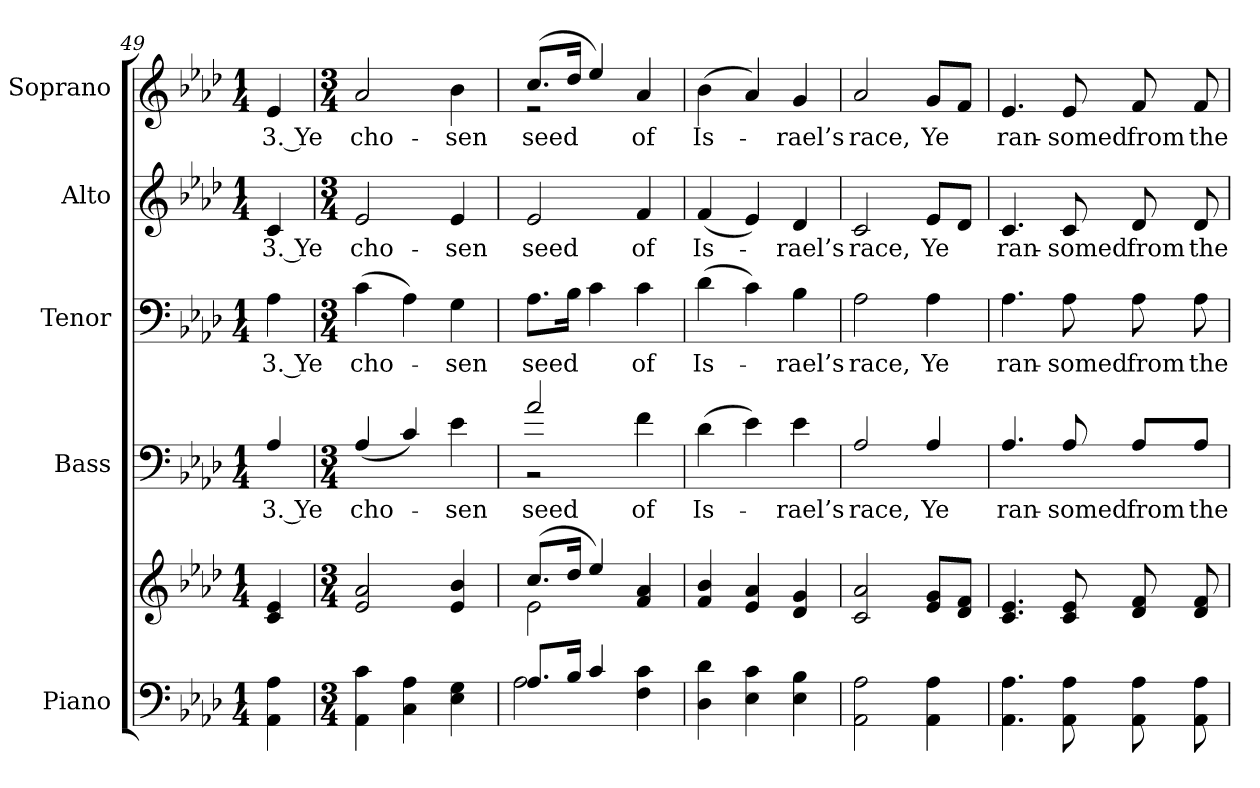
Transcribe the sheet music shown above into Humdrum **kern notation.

**kern	**kern	**kern	**text	**kern	**text	**kern	**text	**kern	**text
*part5	*part5	*part4	*part4	*part3	*part3	*part2	*part2	*part1	*part1
*staff6	*staff5	*staff4	*staff4	*staff3	*staff3	*staff2	*staff2	*staff1	*staff1
*I"Piano	*	*I"Bass	*	*I"Tenor	*	*I"Alto	*	*I"Soprano	*
*I'Pno.	*	*I'B.	*	*I'T.	*	*I'A.	*	*I'S.	*
*clefF4	*clefG2	*clefF4	*	*clefF4	*	*clefG2	*	*clefG2	*
*	*	*ITrd7c12	*	*	*	*	*	*	*
*k[b-e-a-d-]	*k[b-e-a-d-]	*k[b-e-a-d-]	*	*k[b-e-a-d-]	*	*k[b-e-a-d-]	*	*k[b-e-a-d-]	*
*f:	*f:	*f:	*	*f:	*	*f:	*	*f:	*
*M1/4	*M1/4	*M1/4	*	*M1/4	*	*M1/4	*	*M1/4	*
=49	=49	=49	=49	=49	=49	=49	=49	=49	=49
!	!	!	!LO:LY:b:color=#000000	!	!	!	!	!	!
!	!	!	!	!	!LO:LY:b:color=#000000	!	!	!	!
!	!	!	!	!	!	!	!LO:LY:b:color=#000000	!	!
!	!	!	!	!	!	!	!	!	!LO:LY:b:color=#000000
4AA-i\ 4A-i	4ci/ 4e-i	4AA-i/	3. Ye	4A-i\	3. Ye	4ci/	3. Ye	4e-i/	3. Ye
!!LO:PB:g=z
=50	=50	=50	=50	=50	=50	=50	=50	=50	=50
*M3/4	*M3/4	*M3/4	*	*M3/4	*	*M3/4	*	*M3/4	*
!	!	!	!LO:LY:b:color=#000000	!	!	!	!	!	!
!	!	!	!	!	!LO:LY:b:color=#000000	!	!	!	!
!	!	!	!	!	!	!	!LO:LY:b:color=#000000	!	!
!	!	!	!	!	!	!	!	!	!LO:LY:b:color=#000000
4AA-i\ 4ci	2e-i/ 2a-i	(4AA-i/	cho-	(4ci\	cho-	2e-i/	cho-	2a-i/	cho-
4Ci\ 4A-i	.	4Ci/)	.	4A-i\)	.	.	.	.	.
!	!	!	!LO:LY:b:color=#000000	!	!	!	!	!	!
!	!	!	!	!	!LO:LY:b:color=#000000	!	!	!	!
!	!	!	!	!	!	!	!LO:LY:b:color=#000000	!	!
!	!	!	!	!	!	!	!	!	!LO:LY:b:color=#000000
4E-i\ 4Gi	4e-i/ 4b-i	4E-i\	-sen	4Gi\	-sen	4e-i/	-sen	4b-i\	-sen
=51	=51	=51	=51	=51	=51	=51	=51	=51	=51
*^	*^	*	*	*	*	*	*	*	*
!	!	!	!	!	!LO:LY:b:color=#000000	!	!	!	!	!	!
*	*	*	*	*^	*	*	*	*	*	*	*
!	!	!	!	!	!	!	!	!LO:LY:b:color=#000000	!	!	!	!
!	!	!	!	!	!	!	!	!	!	!LO:LY:b:color=#000000	!	!
!	!	!	!	!	!	!	!	!	!	!	!	!LO:LY:b:color=#000000
*	*	*	*	*	*	*	*	*	*	*	*^	*
8.A-i/L	2A-i\	(8.cci/L	2e-i\	2A-i/	2r	seed	8.A-i\L	seed	2e-i/	seed	(8.cci/L	2r	seed
16B-i/Jk	.	16dd-i/Jk	.	.	.	.	16B-i\Jk	.	.	.	16dd-i/Jk	.	.
4ci/	.	4ee-i/)	.	.	.	.	4ci\	.	.	.	4ee-i/)	.	.
!	!	!	!	!	!	!LO:LY:b:color=#000000	!	!	!	!	!	!	!
!	!	!	!	!	!	!	!	!LO:LY:b:color=#000000	!	!	!	!	!
!	!	!	!	!	!	!	!	!	!	!LO:LY:b:color=#000000	!	!	!
!	!	!	!	!	!	!	!	!	!	!	!	!	!LO:LY:b:color=#000000
4Fi\ 4ci	4ryy	4fi/ 4a-i	4ryy	4Fi\	4ryy	of	4ci\	of	4fi/	of	4a-i/	4ryy	of
*v	*v	*	*	*v	*v	*	*	*	*	*	*v	*v	*
*	*v	*v	*	*	*	*	*	*	*	*
=52	=52	=52	=52	=52	=52	=52	=52	=52	=52
*^	*^	*^	*	*	*	*	*	*^	*
!	!	!	!	!	!	!LO:LY:b:color=#000000	!	!	!	!	!	!	!
*v	*v	*	*	*v	*v	*	*	*	*	*	*v	*v	*
*	*v	*v	*	*	*	*	*	*	*	*
*^	*^	*^	*	*	*	*	*	*^	*
!	!	!	!	!	!	!	!	!LO:LY:b:color=#000000	!	!	!	!	!
*v	*v	*	*	*v	*v	*	*	*	*	*	*v	*v	*
*	*v	*v	*	*	*	*	*	*	*	*
*^	*^	*^	*	*	*	*	*	*^	*
!	!	!	!	!	!	!	!	!	!	!LO:LY:b:color=#000000	!	!	!
*v	*v	*	*	*v	*v	*	*	*	*	*	*v	*v	*
*	*v	*v	*	*	*	*	*	*	*	*
*^	*^	*^	*	*	*	*	*	*^	*
!	!	!	!	!	!	!	!	!	!	!	!	!	!LO:LY:b:color=#000000
*v	*v	*	*	*v	*v	*	*	*	*	*	*v	*v	*
*	*v	*v	*	*	*	*	*	*	*	*
4D-i\ 4d-i	((4fi/ 4b-i	(4D-i\	Is-	(4d-i\	Is-	(4fi/	Is-	(4b-i\	Is-
4E-i\ 4ci	4e-i/ 4a-i	4E-i\)	.	4ci\)	.	4e-i/)	.	4a-i/)	.
!	!	!	!LO:LY:b:color=#000000	!	!	!	!	!	!
!	!	!	!	!	!LO:LY:b:color=#000000	!	!	!	!
!	!	!	!	!	!	!	!LO:LY:b:color=#000000	!	!
!	!	!	!	!	!	!	!	!	!LO:LY:b:color=#000000
4E-i\ 4B-i	4d-i/ 4gi	4E-i\	-rael’s	4B-i\	-rael’s	4d-i/	-rael’s	4gi/	-rael’s
=53	=53	=53	=53	=53	=53	=53	=53	=53	=53
!	!	!	!LO:LY:b:color=#000000	!	!	!	!	!	!
!	!	!	!	!	!LO:LY:b:color=#000000	!	!	!	!
!	!	!	!	!	!	!	!LO:LY:b:color=#000000	!	!
!	!	!	!	!	!	!	!	!	!LO:LY:b:color=#000000
2AA-i\ 2A-i	2ci/ 2a-i	2AA-i/	race,	2A-i\	race,	2ci/	race,	2a-i/	race,
!	!	!	!LO:LY:b:color=#000000	!	!	!	!	!	!
!	!	!	!	!	!LO:LY:b:color=#000000	!	!	!	!
!	!	!	!	!	!	!	!LO:LY:b:color=#000000	!	!
!	!	!	!	!	!	!	!	!	!LO:LY:b:color=#000000
4AA-i\ 4A-i	8e-i/ 8giL	4AA-i/	Ye	4A-i\	Ye	8e-i/L	Ye	8gi/L	Ye
.	8d-i/ 8fiJ	.	.	.	.	8d-i/J	.	8fi/J	.
=54	=54	=54	=54	=54	=54	=54	=54	=54	=54
!	!	!	!LO:LY:b:color=#000000	!	!	!	!	!	!
!	!	!	!	!	!LO:LY:b:color=#000000	!	!	!	!
!	!	!	!	!	!	!	!LO:LY:b:color=#000000	!	!
!	!	!	!	!	!	!	!	!	!LO:LY:b:color=#000000
4.AA-i\ 4.A-i	4.ci/ 4.e-i	4.AA-i/	ran-	4.A-i\	ran-	4.ci/	ran-	4.e-i/	ran-
!	!	!	!LO:LY:b:color=#000000	!	!	!	!	!	!
!	!	!	!	!	!LO:LY:b:color=#000000	!	!	!	!
!	!	!	!	!	!	!	!LO:LY:b:color=#000000	!	!
!	!	!	!	!	!	!	!	!	!LO:LY:b:color=#000000
8AA-i\ 8A-i	8ci/ 8e-i	8AA-i/	-somed	8A-i\	-somed	8ci/	-somed	8e-i/	-somed
!	!	!	!LO:LY:b:color=#000000	!	!	!	!	!	!
!	!	!	!	!	!LO:LY:b:color=#000000	!	!	!	!
!	!	!	!	!	!	!	!LO:LY:b:color=#000000	!	!
!	!	!	!	!	!	!	!	!	!LO:LY:b:color=#000000
8AA-i\ 8A-i	8d-i/ 8fi	8AA-i/L	from	8A-i\	from	8d-i/	from	8fi/	from
!	!	!	!LO:LY:b:color=#000000	!	!	!	!	!	!
!	!	!	!	!	!LO:LY:b:color=#000000	!	!	!	!
!	!	!	!	!	!	!	!LO:LY:b:color=#000000	!	!
!	!	!	!	!	!	!	!	!	!LO:LY:b:color=#000000
8AA-i\ 8A-i	8d-i/ 8fi	8AA-i/J	the	8A-i\	the	8d-i/	the	8fi/	the
=	=	=	=	=	=	=	=	=	=
*-	*-	*-	*-	*-	*-	*-	*-	*-	*-
